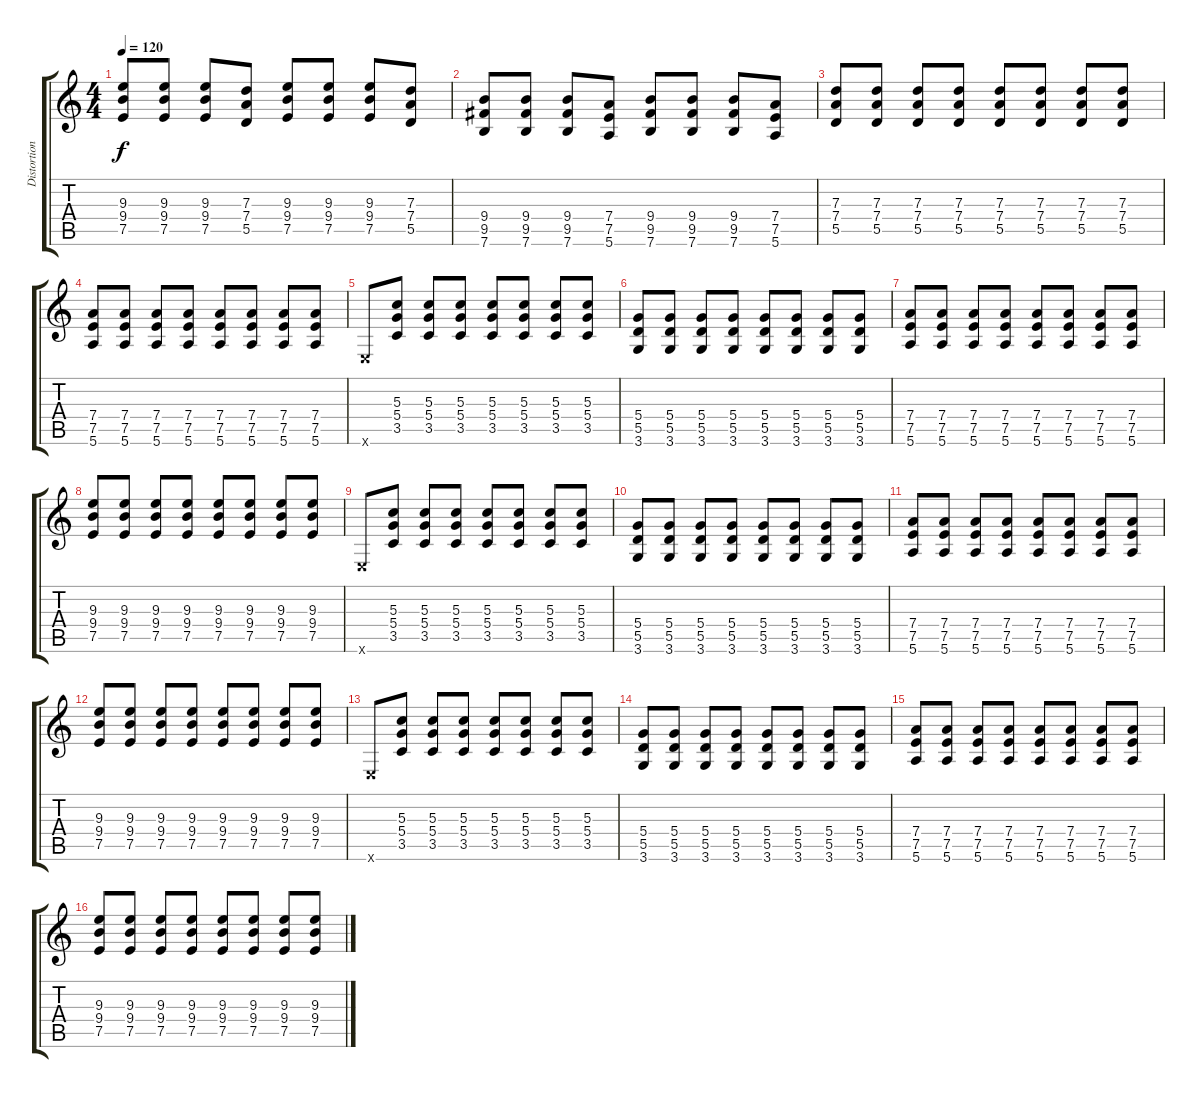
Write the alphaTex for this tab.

\track ("Distortion Guitar" "Distortion") {instrument distortionguitar}
\staff {score tabs}
\tuning (E4 B3 G3 D3 A2 E2) {hide}
\ts (4 4)
\tempo 120
\clef g2
\ks c
(9.3 9.4 7.5).8{dy f} (9.3 9.4 7.5).8 (9.3 9.4 7.5).8 (7.3 7.4 5.5).8 (9.3 9.4 7.5).8 (9.3 9.4 7.5).8 (9.3 9.4 7.5).8 (7.3 7.4 5.5).8 |
(9.4 9.5 7.6).8 (9.4 9.5 7.6).8 (9.4 9.5 7.6).8 (7.4 7.5 5.6).8 (9.4 9.5 7.6).8 (9.4 9.5 7.6).8 (9.4 9.5 7.6).8 (7.4 7.5 5.6).8 |
(7.3 7.4 5.5).8 (7.3 7.4 5.5).8 (7.3 7.4 5.5).8 (7.3 7.4 5.5).8 (7.3 7.4 5.5).8 (7.3 7.4 5.5).8 (7.3 7.4 5.5).8 (7.3 7.4 5.5).8 |
(7.4 7.5 5.6).8 (7.4 7.5 5.6).8 (7.4 7.5 5.6).8 (7.4 7.5 5.6).8 (7.4 7.5 5.6).8 (7.4 7.5 5.6).8 (7.4 7.5 5.6).8 (7.4 7.5 5.6).8 |
0.6{x}.8 (5.3 5.4 3.5).8 (5.3 5.4 3.5).8 (5.3 5.4 3.5).8 (5.3 5.4 3.5).8 (5.3 5.4 3.5).8 (5.3 5.4 3.5).8 (5.3 5.4 3.5).8 |
(5.4 5.5 3.6).8 (5.4 5.5 3.6).8 (5.4 5.5 3.6).8 (5.4 5.5 3.6).8 (5.4 5.5 3.6).8 (5.4 5.5 3.6).8 (5.4 5.5 3.6).8 (5.4 5.5 3.6).8 |
(7.4 7.5 5.6).8 (7.4 7.5 5.6).8 (7.4 7.5 5.6).8 (7.4 7.5 5.6).8 (7.4 7.5 5.6).8 (7.4 7.5 5.6).8 (7.4 7.5 5.6).8 (7.4 7.5 5.6).8 |
(9.3 9.4 7.5).8 (9.3 9.4 7.5).8 (9.3 9.4 7.5).8 (9.3 9.4 7.5).8 (9.3 9.4 7.5).8 (9.3 9.4 7.5).8 (9.3 9.4 7.5).8 (9.3 9.4 7.5).8 |
0.6{x}.8 (5.3 5.4 3.5).8 (5.3 5.4 3.5).8 (5.3 5.4 3.5).8 (5.3 5.4 3.5).8 (5.3 5.4 3.5).8 (5.3 5.4 3.5).8 (5.3 5.4 3.5).8 |
(5.4 5.5 3.6).8 (5.4 5.5 3.6).8 (5.4 5.5 3.6).8 (5.4 5.5 3.6).8 (5.4 5.5 3.6).8 (5.4 5.5 3.6).8 (5.4 5.5 3.6).8 (5.4 5.5 3.6).8 |
(7.4 7.5 5.6).8 (7.4 7.5 5.6).8 (7.4 7.5 5.6).8 (7.4 7.5 5.6).8 (7.4 7.5 5.6).8 (7.4 7.5 5.6).8 (7.4 7.5 5.6).8 (7.4 7.5 5.6).8 |
(9.3 9.4 7.5).8 (9.3 9.4 7.5).8 (9.3 9.4 7.5).8 (9.3 9.4 7.5).8 (9.3 9.4 7.5).8 (9.3 9.4 7.5).8 (9.3 9.4 7.5).8 (9.3 9.4 7.5).8 |
0.6{x}.8 (5.3 5.4 3.5).8 (5.3 5.4 3.5).8 (5.3 5.4 3.5).8 (5.3 5.4 3.5).8 (5.3 5.4 3.5).8 (5.3 5.4 3.5).8 (5.3 5.4 3.5).8 |
(5.4 5.5 3.6).8 (5.4 5.5 3.6).8 (5.4 5.5 3.6).8 (5.4 5.5 3.6).8 (5.4 5.5 3.6).8 (5.4 5.5 3.6).8 (5.4 5.5 3.6).8 (5.4 5.5 3.6).8 |
(7.4 7.5 5.6).8 (7.4 7.5 5.6).8 (7.4 7.5 5.6).8 (7.4 7.5 5.6).8 (7.4 7.5 5.6).8 (7.4 7.5 5.6).8 (7.4 7.5 5.6).8 (7.4 7.5 5.6).8 |
(9.3 9.4 7.5).8 (9.3 9.4 7.5).8 (9.3 9.4 7.5).8 (9.3 9.4 7.5).8 (9.3 9.4 7.5).8 (9.3 9.4 7.5).8 (9.3 9.4 7.5).8 (9.3 9.4 7.5).8
